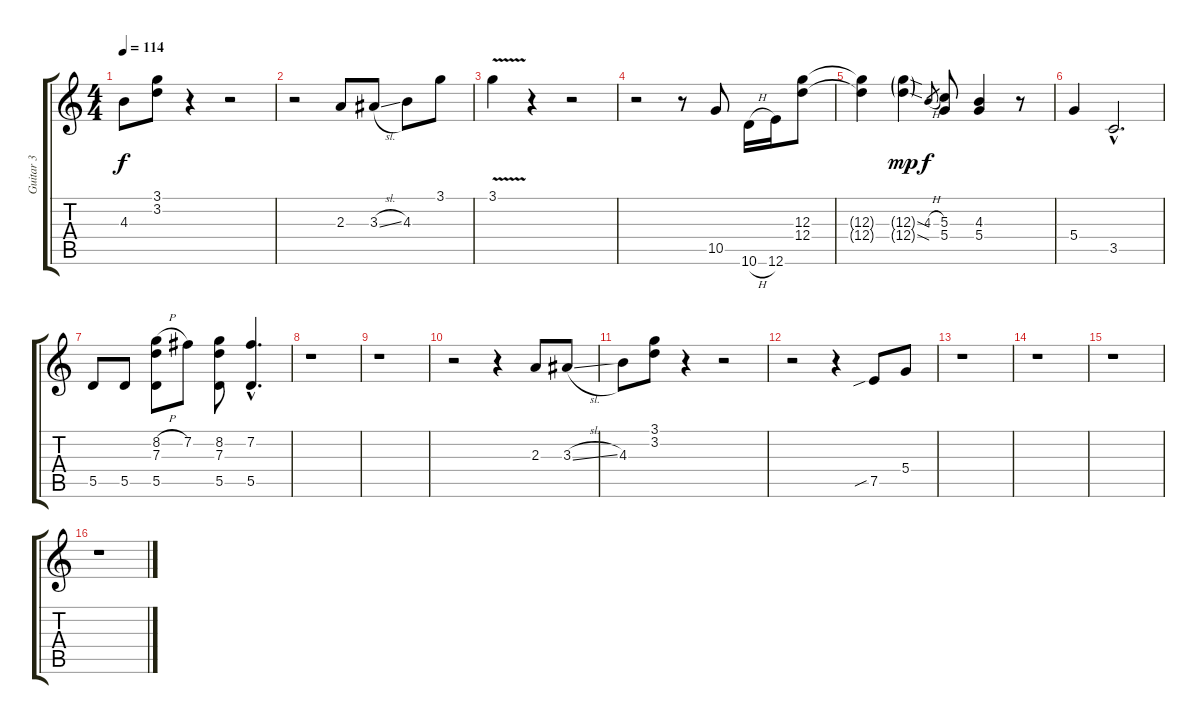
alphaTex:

\track ("Guitar 3" "Guitar 3") {instrument overdrivenguitar}
\staff {score tabs}
\tuning (E4 B3 G3 D3 A2 E2) {hide}
\ts (4 4)
\tempo 114
\clef g2
\ks c
4.3.8{dy f} (3.1 3.2).8 r.4 r.2 |
r.2 2.3.8 3.3{sl}.8 4.3.8 3.1.8 |
3.1{v}.4 r.4 r.2 |
r.2 r.8 10.5.8 10.6{h}.16 12.6.16 (12.3 12.4).8 |
(12.3{t} 12.4{t}).4 (12.3{sod g} 12.4{sod g}).4{dy mp} 4.3{h}.8{gr dy f} (5.3 5.4).8 (4.3 5.4).4 r.8 |
5.4.4 3.5{hac}.2{d} |
5.5.8 5.5.8 (8.2{h} 7.3 5.5).8 7.2.8 (8.2 7.3 5.5).8 (7.2{hac} 5.5{hac}).4{d} |
r.1 |
r.1 |
r.2 r.4 2.3.8 3.3{sl}.8 |
4.3.8 (3.1 3.2).8 r.4 r.2 |
r.2 r.4 7.5{sib}.8 5.4.8 |
r.1 |
r.1 |
r.1 |
r.1
